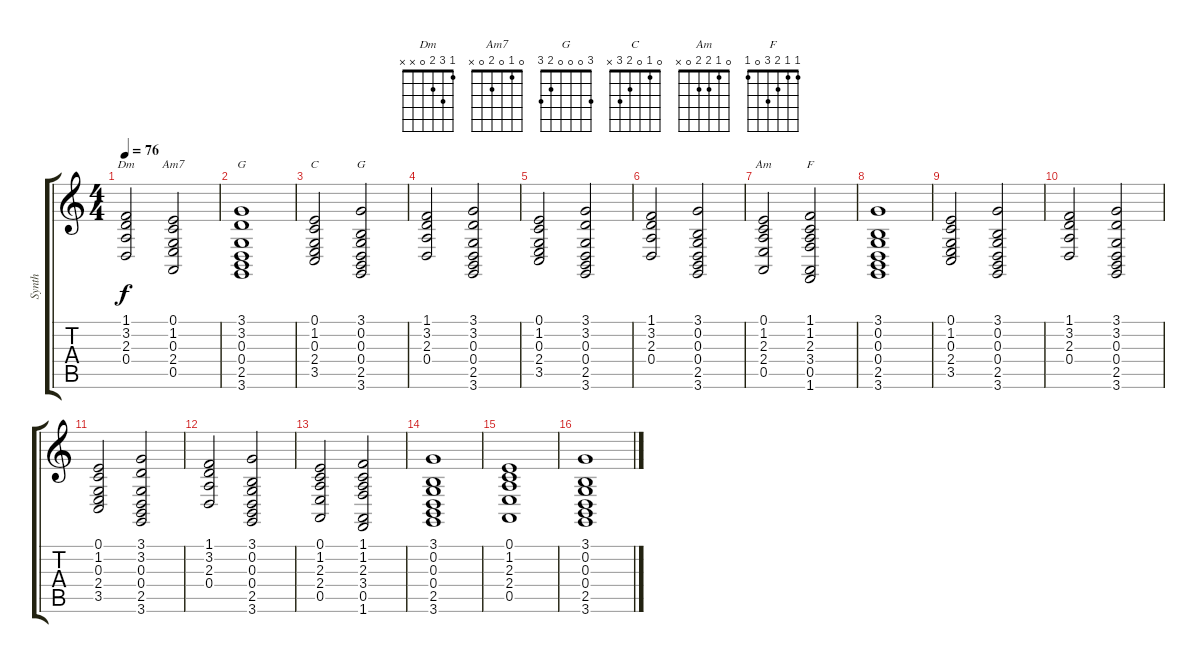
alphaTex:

\track ("Synth" "Synth") {instrument fx7echoes}
\staff {score tabs}
\tuning (E4 B3 G3 D3 A2 E2) {hide}
\chord ("Dm" 1 3 2 0 x x)
\chord ("Am7" 0 1 0 2 0 x)
\chord ("G" 3 3 0 0 2 3)
\chord ("C" 0 1 0 2 3 x)
\chord ("G" 3 0 0 0 2 3)
\chord ("Am" 0 1 2 2 0 x)
\chord ("F" 1 1 2 3 0 1)
\ts (4 4)
\tempo 76
\clef g2
\ks c
(1.1 3.2 2.3 0.4).2{ch "Dm" dy f} (0.1 1.2 0.3 2.4 0.5).2{ch "Am7"} |
(3.1 3.2 0.3 0.4 2.5 3.6).1{ch "G"} |
(0.1 1.2 0.3 2.4 3.5).2{ch "C"} (3.1 0.2 0.3 0.4 2.5 3.6).2{ch "G"} |
(1.1 3.2 2.3 0.4).2 (3.1 3.2 0.3 0.4 2.5 3.6).2 |
(0.1 1.2 0.3 2.4 3.5).2 (3.1 3.2 0.3 0.4 2.5 3.6).2 |
(1.1 3.2 2.3 0.4).2 (3.1 0.2 0.3 0.4 2.5 3.6).2 |
(0.1 1.2 2.3 2.4 0.5).2{ch "Am"} (1.1 1.2 2.3 3.4 0.5 1.6).2{ch "F"} |
(3.1 0.2 0.3 0.4 2.5 3.6).1 |
(0.1 1.2 0.3 2.4 3.5).2 (3.1 0.2 0.3 0.4 2.5 3.6).2 |
(1.1 3.2 2.3 0.4).2 (3.1 3.2 0.3 0.4 2.5 3.6).2 |
(0.1 1.2 0.3 2.4 3.5).2 (3.1 3.2 0.3 0.4 2.5 3.6).2 |
(1.1 3.2 2.3 0.4).2 (3.1 0.2 0.3 0.4 2.5 3.6).2 |
(0.1 1.2 2.3 2.4 0.5).2 (1.1 1.2 2.3 3.4 0.5 1.6).2 |
(3.1 0.2 0.3 0.4 2.5 3.6).1 |
(0.1 1.2 2.3 2.4 0.5).1 |
(3.1 0.2 0.3 0.4 2.5 3.6).1
